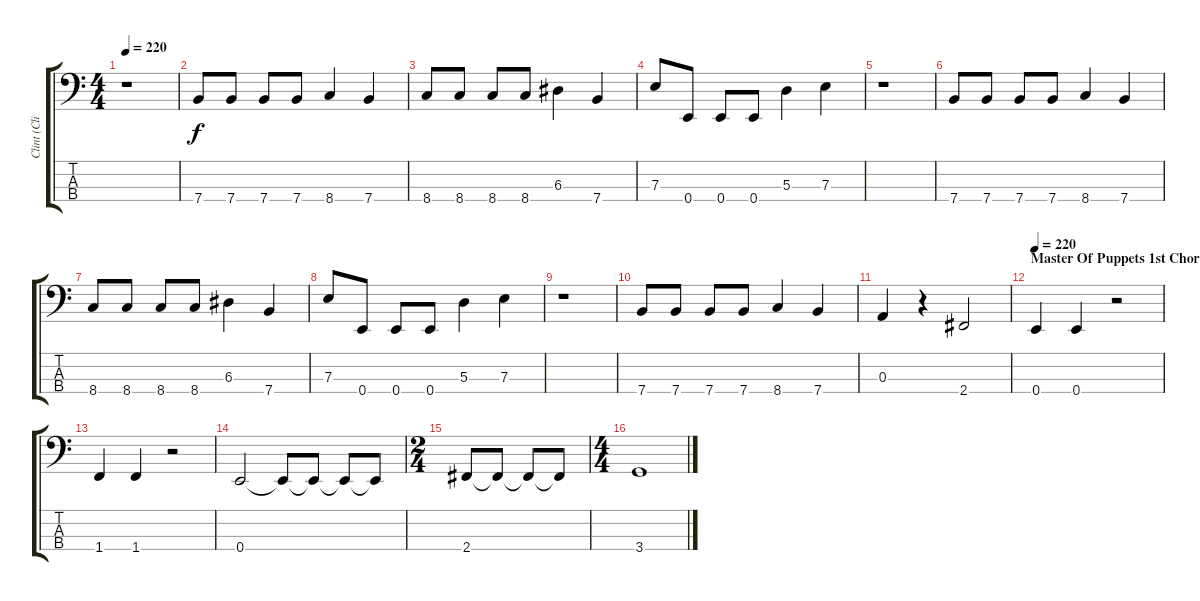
\track ("Clint (Cliffs Bass)" "Clint (Cli") {instrument electricbassfinger}
\staff {score tabs}
\tuning (G2 D2 A1 E1) {hide}
\ts (4 4)
\tempo 220
\clef f4
\ks c
r.1{dy f} |
7.4.8 7.4.8 7.4.8 7.4.8 8.4.4 7.4.4 |
8.4.8 8.4.8 8.4.8 8.4.8 6.3.4 7.4.4 |
7.3.8 0.4.8 0.4.8 0.4.8 5.3.4 7.3.4 |
r.1 |
7.4.8 7.4.8 7.4.8 7.4.8 8.4.4 7.4.4 |
8.4.8 8.4.8 8.4.8 8.4.8 6.3.4 7.4.4 |
7.3.8 0.4.8 0.4.8 0.4.8 5.3.4 7.3.4 |
r.1 |
7.4.8 7.4.8 7.4.8 7.4.8 8.4.4 7.4.4 |
0.3.4 r.4 2.4.2 |
\section ("" "Master Of Puppets 1st Chorus")
\tempo 220
0.4.4 0.4.4 r.2 |
1.4.4 1.4.4 r.2 |
0.4.2 0.4{t}.8 0.4{t}.8 0.4{t}.8 0.4{t}.8 |
\ts (2 4)
2.4.8 2.4{t}.8 2.4{t}.8 2.4{t}.8 |
\ts (4 4)
3.4.1
